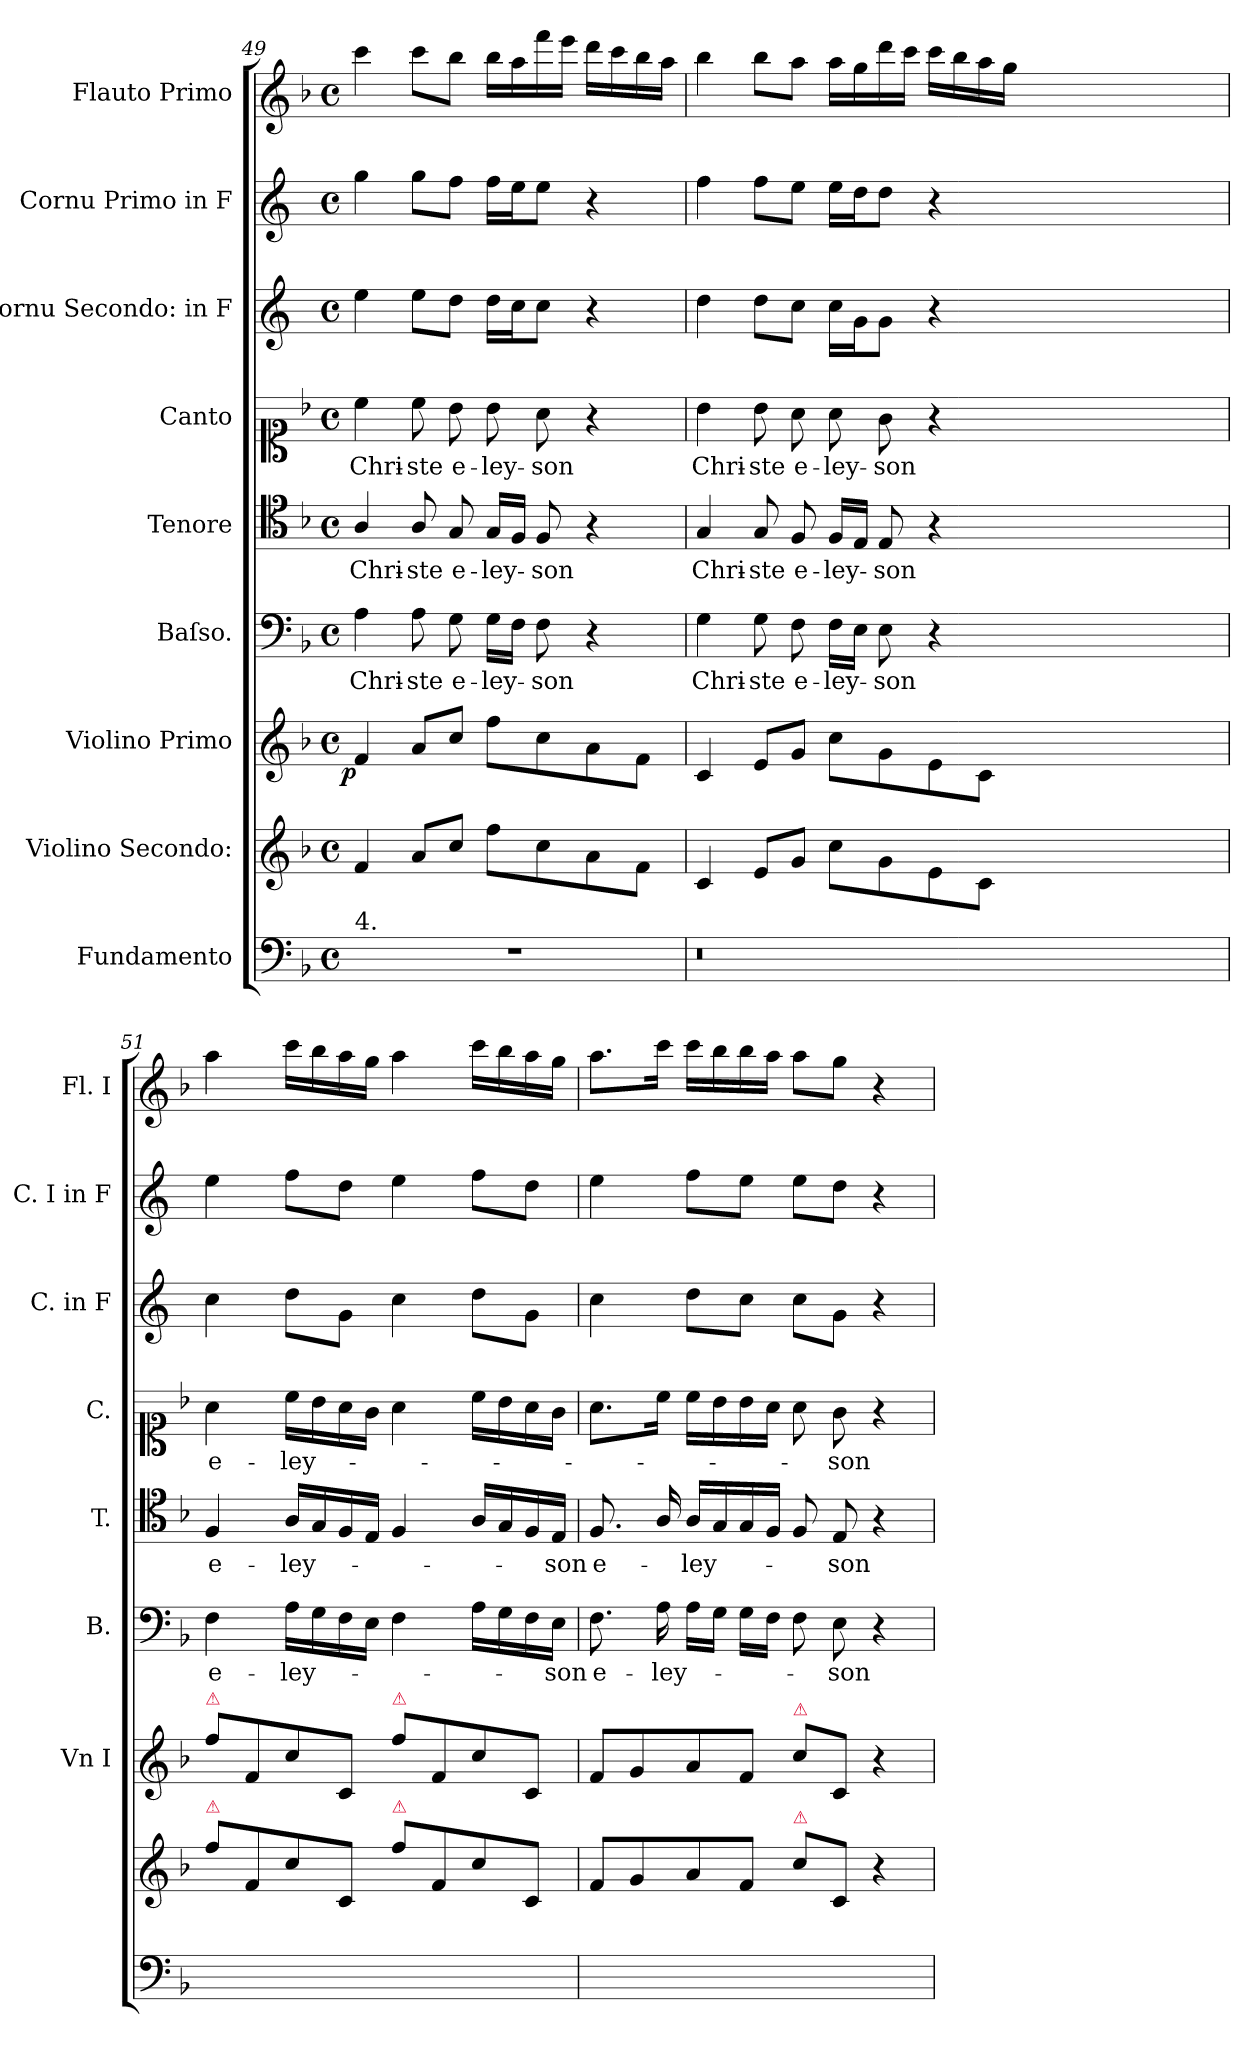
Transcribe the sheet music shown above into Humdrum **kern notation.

**kern	**kern	**dynam	**kern	**dynam	**kern	**text	**kern	**text	**kern	**text	**kern	**kern	**kern
*part9	*part8	*part8	*part7	*part7	*part6	*part6	*part5	*part5	*part4	*part4	*part3	*part2	*part1
*staff9	*staff8	*staff8	*staff7	*staff7	*staff6	*staff6	*staff5	*staff5	*staff4	*staff4	*staff3	*staff2	*staff1
*I"Fundamento	*I"Violino Secondo:	*	*I"Violino Primo	*	*I"Baſso.	*	*I"Tenore	*	*I"Canto	*	*I"Cornu Secondo: in F	*I"Cornu Primo in F	*I"Flauto Primo
*	*	*	*I'Vn I	*	*I'B.	*	*I'T.	*	*I'C.	*	*I'C. in F	*I'C. I in F	*I'Fl. I
*clefF4	*clefG2	*	*clefG2	*	*clefF4	*	*clefC4	*	*clefC1	*	*clefG2	*clefG2	*clefG2
*	*	*	*	*	*	*	*	*	*	*	*ITrd4c7	*ITrd4c7	*
*k[b-]	*k[b-]	*	*k[b-]	*	*k[b-]	*	*k[b-]	*	*k[b-]	*	*k[b-]	*k[b-]	*k[b-]
*F:	*F:	*	*F:	*	*F:	*	*F:	*	*F:	*	*F:	*F:	*F:
*M4/4	*M4/4	*	*M4/4	*	*M4/4	*	*M4/4	*	*M4/4	*	*M4/4	*M4/4	*M4/4
*met(c)	*met(c)	*	*met(c)	*	*met(c)	*	*met(c)	*	*met(c)	*	*met(c)	*met(c)	*met(c)
=49	=49	=49	=49	=49	=49	=49	=49	=49	=49	=49	=49	=49	=49
!LO:TX:a:t=4.	!	!	!	!	!	!	!	!	!	!	!	!	!
!	!	!LO:DY:b:rj	!	!LO:DY:b:rj	!	!	!	!	!	!	!	!	!
1r	4f/	p&colon;	4f/	p.	4A\	Chri-	4A/	Chri-	4cc\	Chri-	4a\	4cc\	4ccc\
.	8a/L	.	8a/L	.	8A\	-ste	8A/	-ste	8cc\	-ste	8a\L	8cc\L	8ccc\L
.	8cc/J	.	8cc/J	.	8G\	e-	8G/	e-	8b-\	e-	8g\J	8b-\J	8bb-\J
.	8ff\L	.	8ff\L	.	16G\LL	-ley-	16G/LL	-ley-	8b-\	-ley-	16g\LL	16b-\LL	16bb-\LL
.	.	.	.	.	16F\JJ	.	16F/JJ	.	.	.	16f\J	16a\J	16aa\
.	8cc\	.	8cc\	.	8F\	-son	8F/	-son	8a\	-son	8f\J	8a\J	16fff\
.	.	.	.	.	.	.	.	.	.	.	.	.	16eee\JJ
.	8a\	.	8a\	.	4r	.	4r	.	4r	.	4r	4r	16ddd\LL
.	.	.	.	.	.	.	.	.	.	.	.	.	16ccc\
.	8f\J	.	8f\J	.	.	.	.	.	.	.	.	.	16bb-\
.	.	.	.	.	.	.	.	.	.	.	.	.	16aa\JJ
=50	=50	=50	=50	=50	=50	=50	=50	=50	=50	=50	=50	=50	=50
!	!	!	!	!	!	!	!	!	!	!LO:LY:i	!	!	!
0.r	4c/	.	4c/	.	4G\	Chri-	4G/	Chri-	4b-\	Chri-	4g\	4b-\	4bb-\
!	!	!	!	!	!	!	!	!	!	!LO:LY:i	!	!	!
.	8e/L	.	8e/L	.	8G\	-ste	8G/	-ste	8b-\	-ste	8g\L	8b-\L	8bb-\L
!	!	!	!	!	!	!	!	!	!	!LO:LY:i	!	!	!
.	8g/J	.	8g/J	.	8F\	e-	8F/	e-	8a\	e-	8f\J	8a\J	8aa\J
!	!	!	!	!	!	!	!	!	!	!LO:LY:i	!	!	!
.	8cc\L	.	8cc\L	.	16F\LL	-ley-	16F/LL	-ley-	8a\	-ley-	16f\LL	16a\LL	16aa\LL
.	.	.	.	.	16E\JJ	.	16E/JJ	.	.	.	16c\J	16g\J	16gg\
!	!	!	!	!	!	!	!	!	!	!LO:LY:i	!	!	!
.	8g\	.	8g\	.	8E\	-son	8E/	-son	8g\	-son	8c\J	8g\J	16ddd\
.	.	.	.	.	.	.	.	.	.	.	.	.	16ccc\JJ
.	8e\	.	8e\	.	4r	.	4r	.	4r	.	4r	4r	16ccc\LL
.	.	.	.	.	.	.	.	.	.	.	.	.	16bb-\
.	8c\J	.	8c\J	.	.	.	.	.	.	.	.	.	16aa\
.	.	.	.	.	.	.	.	.	.	.	.	.	16gg\JJ
.	0ryy	.	0ryy	.	0ryy	.	0ryy	.	0ryy	.	0ryy	0ryy	0ryy
=51	=51	=51	=51	=51	=51	=51	=51	=51	=51	=51	=51	=51	=51
!	!	!	!LO:TX:a:color=crimson:t=⚠	!	!	!	!	!	!	!	!	!	!
!	!LO:TX:a:color=crimson:t=⚠	!	!	!	!	!	!	!	!	!	!	!	!
1ryy	8ff\L	.	8ff\L	.	4F\	e-	4F/	e-	4a\	e-	4f\	4a\	4aa\
.	8f/	.	8f/	.	.	.	.	.	.	.	.	.	.
.	8cc\	.	8cc\	.	16A\LL	-ley-	16A/LL	-ley-	16cc\LL	-ley-	8g\L	8b-\L	16ccc\LL
.	.	.	.	.	16G\	.	16G/	.	16b-\	.	.	.	16bb-\
.	8c/J	.	8c/J	.	16F\	.	16F/	.	16a\	.	8c\J	8g\J	16aa\
.	.	.	.	.	16E\JJ	.	16E/JJ	.	16g\JJ	.	.	.	16gg\JJ
!	!	!	!LO:TX:a:color=crimson:t=⚠	!	!	!	!	!	!	!	!	!	!
!	!LO:TX:a:color=crimson:t=⚠	!	!	!	!	!	!	!	!	!	!	!	!
.	8ff\L	.	8ff\L	.	4F\	.	4F/	.	4a\	.	4f\	4a\	4aa\
.	8f/	.	8f/	.	.	.	.	.	.	.	.	.	.
.	8cc\	.	8cc\	.	16A\LL	.	16A/LL	.	16cc\LL	.	8g\L	8b-\L	16ccc\LL
.	.	.	.	.	16G\	.	16G/	.	16b-\	.	.	.	16bb-\
.	8c/J	.	8c/J	.	16F\	.	16F/	.	16a\	.	8c\J	8g\J	16aa\
.	.	.	.	.	16E\JJ	-son	16E/JJ	-son	16g\JJ	.	.	.	16gg\JJ
=52	=52	=52	=52	=52	=52	=52	=52	=52	=52	=52	=52	=52	=52
1ryy	8f/L	.	8f/L	.	8.F\	e-	8.F/	e-	8.a\L	.	4f\	4a\	8.aa\L
.	8g/	.	8g/	.	.	.	.	.	.	.	.	.	.
.	.	.	.	.	16A\	-ley-	16A/	.	16cc\Jk	.	.	.	16ccc\Jk
.	8a/	.	8a/	.	16A\LL	.	16A/LL	-ley-	16cc\LL	.	8g\L	8b-\L	16ccc\LL
.	.	.	.	.	16G\JJ	.	16G/	.	16b-\	.	.	.	16bb-\
.	8f/J	.	8f/J	.	16G\LL	.	16G/	.	16b-\	.	8f\J	8a\J	16bb-\
.	.	.	.	.	16F\JJ	.	16F/JJ	.	16a\JJ	.	.	.	16aa\JJ
!	!	!	!LO:TX:a:color=crimson:t=⚠	!	!	!	!	!	!	!	!	!	!
!	!LO:TX:a:color=crimson:t=⚠	!	!	!	!	!	!	!	!	!	!	!	!
.	8cc\L	.	8cc\L	.	8F\	.	8F/	.	8a\	.	8f\L	8a\L	8aa\L
.	8c/J	.	8c/J	.	8E\	-son	8E/	-son	8g\	-son	8c\J	8g\J	8gg\J
.	4r	.	4r	.	4r	.	4r	.	4r	.	4r	4r	4r
=	=	=	=	=	=	=	=	=	=	=	=	=	=
*-	*-	*-	*-	*-	*-	*-	*-	*-	*-	*-	*-	*-	*-
